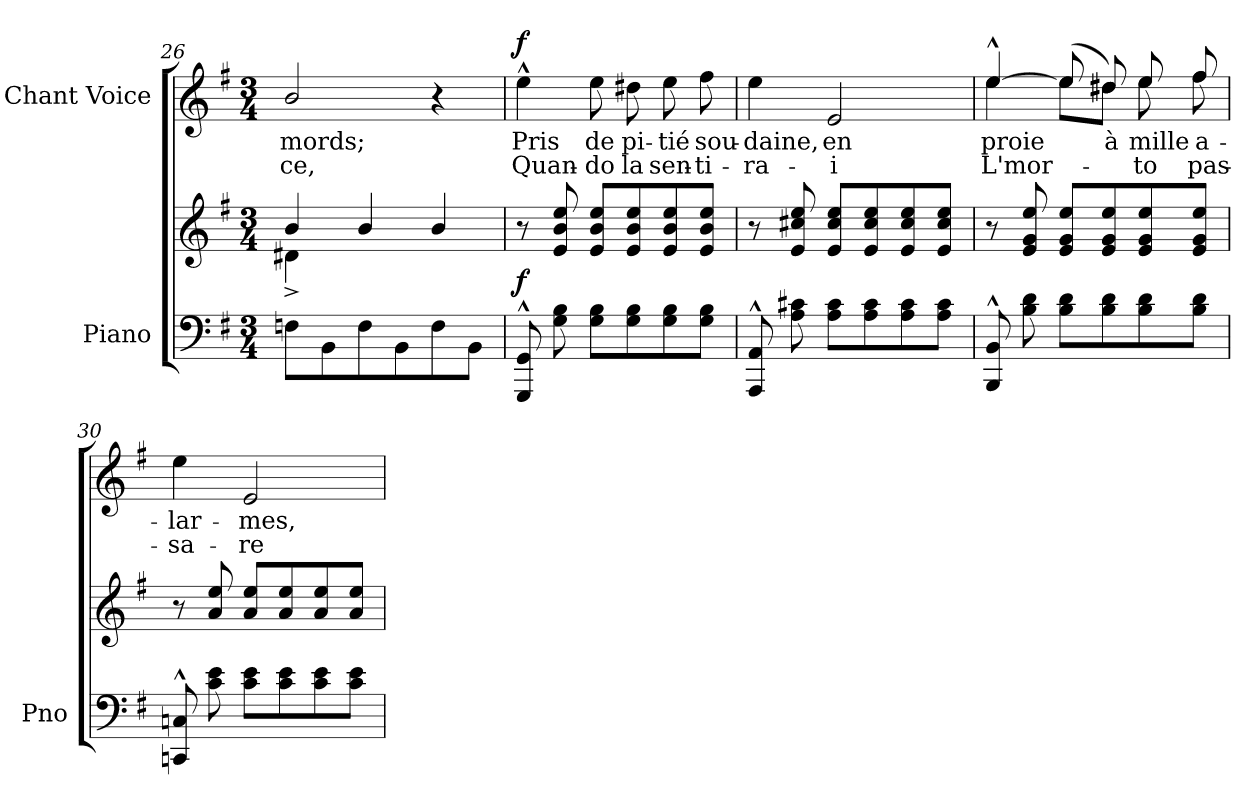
**kern	**kern	**dynam	**kern	**text	**text	**dynam
*part2	*part2	*part2	*part1	*part1	*part1	*part1
*staff3	*staff2	*staff2/3	*staff1	*staff1	*staff1	*staff1
*I"Piano	*	*	*I"Chant Voice	*	*	*
*I'Pno	*	*	*	*	*	*
*clefF4	*clefG2	*	*clefG2	*	*	*
*k[f#]	*k[f#]	*	*k[f#]	*	*	*
*M3/4	*M3/4	*	*M3/4	*	*	*
=26	=26	=26	=26	=26	=26	=26
*	*^	*	*	*	*	*
!	!	!	!	!	!LO:LY:b	!LO:LY:b	!
8Fn\L	4b/	4d#X^\	.	2b/	-mords;	-ce,	.
8BB\	.	.	.	.	.	.	.
8F\	4b/	2ryy	.	.	.	.	.
8BB\	.	.	.	.	.	.	.
8F\	4b/	.	.	4r	.	.	.
8BB\J	.	.	.	.	.	.	.
*	*v	*v	*	*	*	*	*
=27	=27	=27	=27	=27	=27	=27
!	!	!LO:DY:a=2	!	!LO:LY:b	!LO:LY:b	!LO:DY:a
8GGG/^^ 8GG/^^	8r	f	4ee^^\	Pris	Quan-	f
8G\ 8B\	8e/ 8b/ 8ee/	.	.	.	.	.
!	!	!	!	!LO:LY:b	!LO:LY:b	!
8G\ 8B\L	8e/ 8b/ 8ee/L	.	8ee\	de	-do	.
!	!	!	!	!LO:LY:b	!LO:LY:b	!
8G\ 8B\	8e/ 8b/ 8ee/	.	8dd#X\	pi-	la	.
!	!	!	!	!LO:LY:b	!LO:LY:b	!
8G\ 8B\	8e/ 8b/ 8ee/	.	8ee\	-tié	sen-	.
!	!	!	!	!LO:LY:b	!LO:LY:b	!
8G\ 8B\J	8e/ 8b/ 8ee/J	.	8ff#\	sou-	-ti-	.
=28	=28	=28	=28	=28	=28	=28
!	!	!	!	!LO:LY:b	!LO:LY:b	!
8AAA/^^ 8AA/^^	8r	.	4ee\	-daine,	-ra-	.
8A\ 8c#X\	8e/ 8cc#X/ 8ee/	.	.	.	.	.
!	!	!	!	!LO:LY:b	!LO:LY:b	!
8A\ 8c#\L	8e/ 8cc#/ 8ee/L	.	2e/	en	-i	.
8A\ 8c#\	8e/ 8cc#/ 8ee/	.	.	.	.	.
8A\ 8c#\	8e/ 8cc#/ 8ee/	.	.	.	.	.
8A\ 8c#\J	8e/ 8cc#/ 8ee/J	.	.	.	.	.
!!LO:LB:g=z
=29	=29	=29	=29	=29	=29	=29
!	!	!	!	!LO:LY:b	!LO:LY:b	!
*	*	*	*^	*	*	*
8BBB/^^ 8BB/^^	8r	.	[4ee^^/	4ee\	proie	L'mor-	.
8B\ 8d\	8e/ 8g/ 8ee/	.	.	.	.	.	.
8B\ 8d\L	8e/ 8g/ 8ee/L	.	(>8ee/]	8ee\L	.	.	.
!	!	!	!	!	!LO:LY:b	!	!
8B\ 8d\	8e/ 8g/ 8ee/	.	8dd#X/)	8dd#\J	à	.	.
!	!	!	!	!	!LO:LY:b	!LO:LY:b	!
8B\ 8d\	8e/ 8g/ 8ee/	.	8ee/	8ee\	mille	-to	.
!	!	!	!	!	!LO:LY:b	!LO:LY:b	!
8B\ 8d\J	8e/ 8g/ 8ee/J	.	8ff#/	8ff#\	a-	pas-	.
=30	=30	=30	=30	=30	=30	=30	=30
!	!	!	!	!	!LO:LY:b	!LO:LY:b	!
*	*	*	*v	*v	*	*	*
8CCn/^^ 8Cn/^^	8r	.	4ee\	-lar-	-sa-	.
8c\ 8e\	8a/ 8ee/	.	.	.	.	.
!	!	!	!	!LO:LY:b	!LO:LY:b	!
8c\ 8e\L	8a/ 8ee/L	.	2e/	-mes,	-re	.
8c\ 8e\	8a/ 8ee/	.	.	.	.	.
8c\ 8e\	8a/ 8ee/	.	.	.	.	.
8c\ 8e\J	8a/ 8ee/J	.	.	.	.	.
=	=	=	=	=	=	=
*-	*-	*-	*-	*-	*-	*-
